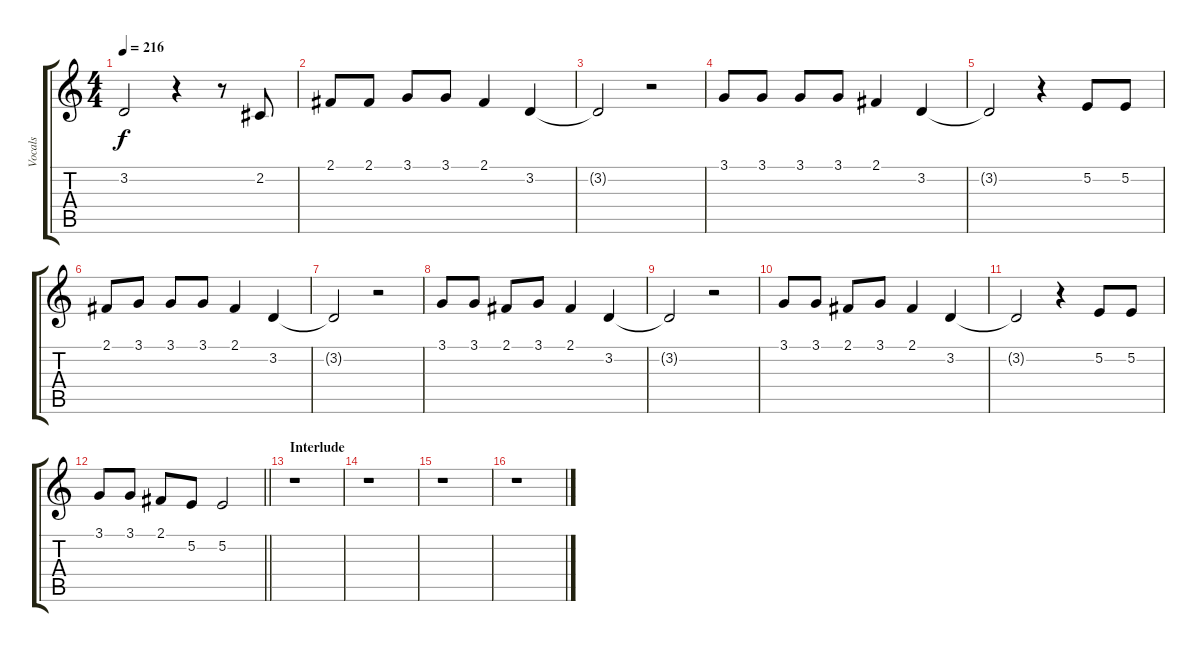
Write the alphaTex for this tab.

\track ("Vocals" "Vocals") {instrument altosax}
\staff {score tabs}
\tuning (E4 B3 G3 D3 A2 E2) {hide}
\ts (4 4)
\tempo 216
\clef g2
\ks c
3.2{t}.2{dy f} r.4 r.8 2.2.8 |
2.1.8 2.1.8 3.1.8 3.1.8 2.1.4 3.2.4 |
3.2{t}.2 r.2 |
3.1.8 3.1.8 3.1.8 3.1.8 2.1.4 3.2.4 |
3.2{t}.2 r.4 5.2.8 5.2.8 |
2.1.8 3.1.8 3.1.8 3.1.8 2.1.4 3.2.4 |
3.2{t}.2 r.2 |
3.1.8 3.1.8 2.1.8 3.1.8 2.1.4 3.2.4 |
3.2{t}.2 r.2 |
3.1.8 3.1.8 2.1.8 3.1.8 2.1.4 3.2.4 |
3.2{t}.2 r.4 5.2.8 5.2.8 |
\barLineRight lightlight
3.1.8 3.1.8 2.1.8 5.2.8 5.2.2 |
\section ("" "Interlude")
r.1 |
r.1 |
r.1 |
r.1
